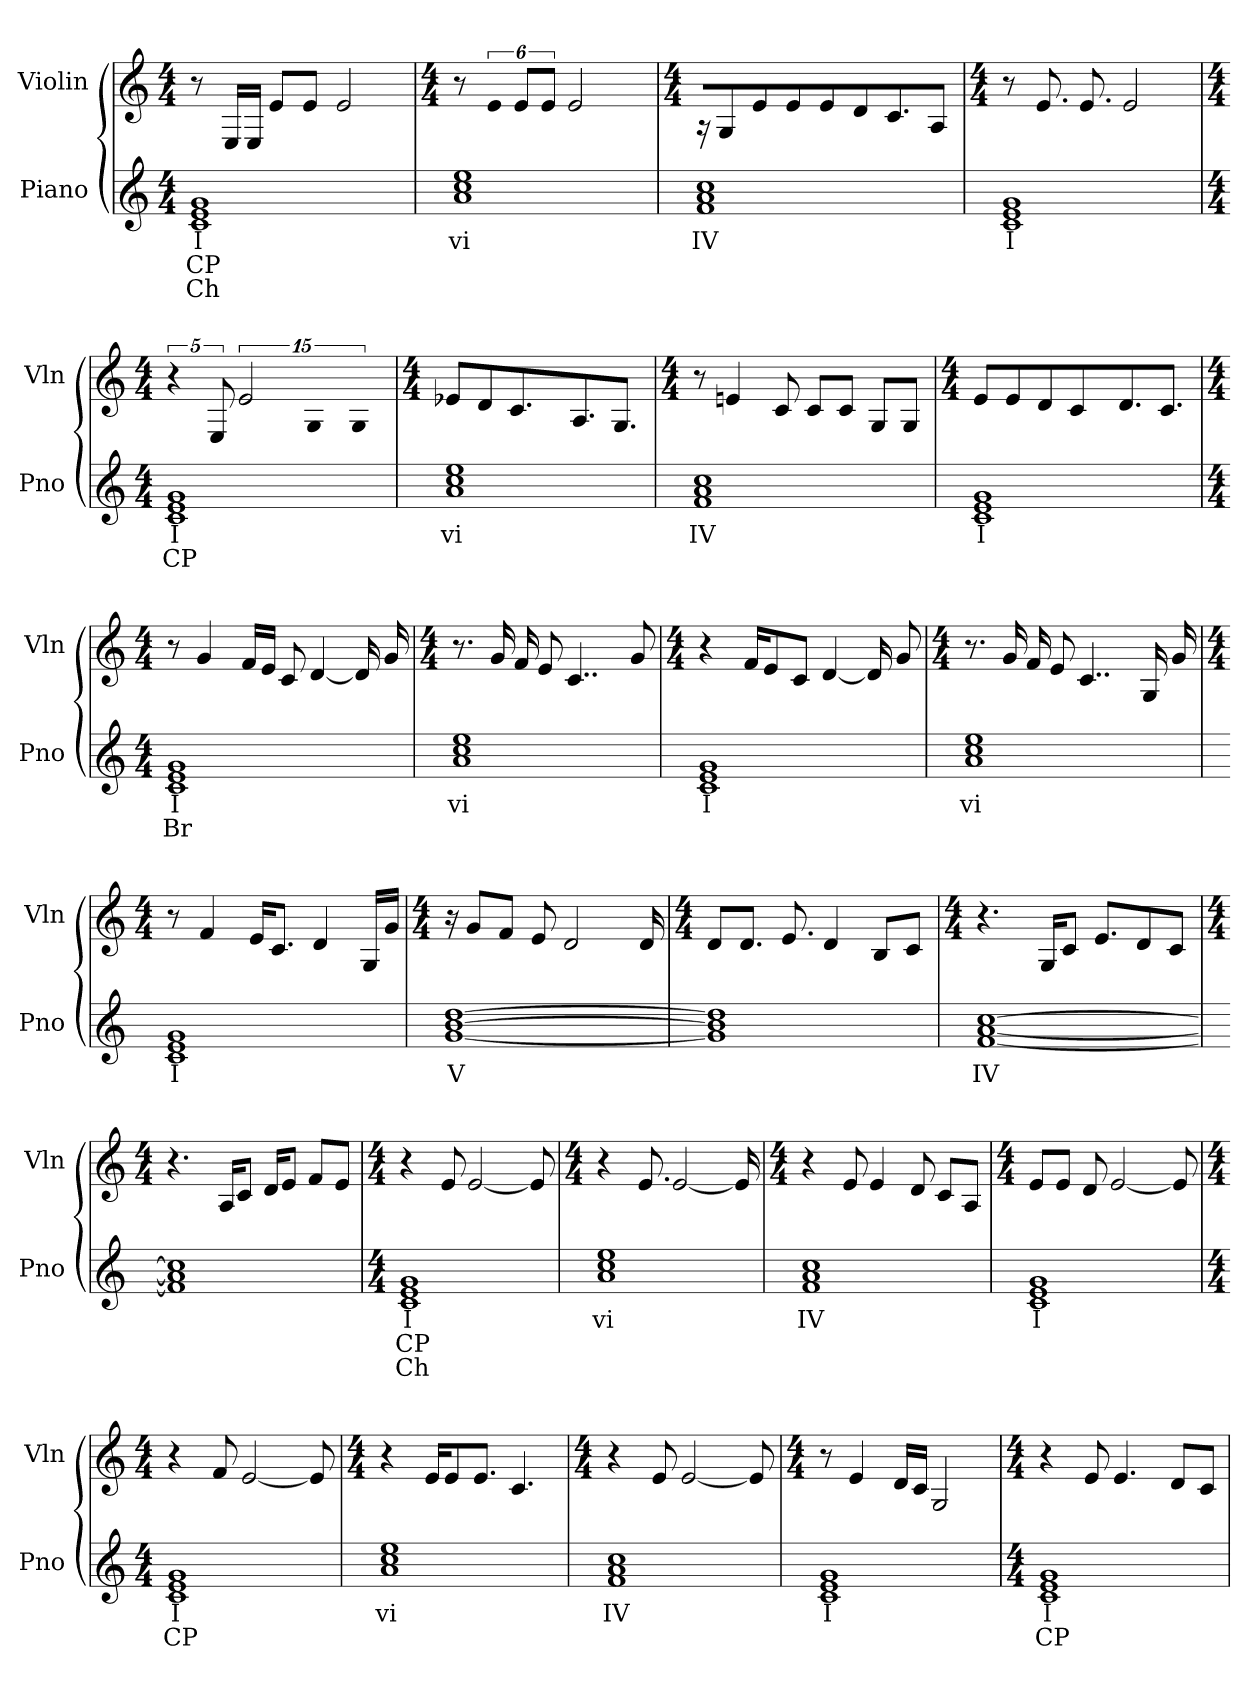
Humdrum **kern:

**kern	**text	**text	**text	**kern
*part2	*part2	*part2	*part2	*part1
*staff2	*staff2	*staff2	*staff2	*staff1
*I"Piano	*	*	*	*I"Violin
*I'Pno	*	*	*	*I'Vln
*k[]	*	*	*	*
*C:	*	*	*	*
*M4/4	*	*	*	*M4/4
=	=	=	=	=
1c 1e 1g	I	CP	Ch	8r
.	.	.	.	16ELL
.	.	.	.	16EJJ
.	.	.	.	8eL
.	.	.	.	8eJ
.	.	.	.	2e
=	=	=	=	=
*k[]	*	*	*	*
*C:	*	*	*	*
*	*	*	*	*M4/4
1a 1cc 1ee	vi	.	.	8r
.	.	.	.	24%5e
.	.	.	.	12eL
.	.	.	.	12eJ
.	.	.	.	2e
=	=	=	=	=
*k[]	*	*	*	*
*C:	*	*	*	*
*	*	*	*	*M4/4
1f 1a 1cc	IV	.	.	16r
.	.	.	.	8GL
.	.	.	.	8eJ
.	.	.	.	8eL
.	.	.	.	8eJ
.	.	.	.	8dL
.	.	.	.	8.cJ
.	.	.	.	8AJ
=	=	=	=	=
*k[]	*	*	*	*
*C:	*	*	*	*
*	*	*	*	*M4/4
1c 1e 1g	I	.	.	8r
.	.	.	.	8.e
.	.	.	.	8.e
.	.	.	.	2e
=	=	=	=	=
*k[]	*	*	*	*
*C:	*	*	*	*
*M4/4	*	*	*	*M4/4
1c 1e 1g	I	CP	.	5r
.	.	.	.	10E
.	.	.	.	30%13e
.	.	.	.	15%2G
.	.	.	.	15%2G
=	=	=	=	=
*k[]	*	*	*	*
*C:	*	*	*	*
*	*	*	*	*M4/4
1a 1cc 1ee	vi	.	.	8e-XL
.	.	.	.	8dJ
.	.	.	.	4.c
.	.	.	.	8.A
.	.	.	.	8.GJ
=	=	=	=	=
*k[]	*	*	*	*
*C:	*	*	*	*
*	*	*	*	*M4/4
1f 1a 1cc	IV	.	.	8r
.	.	.	.	4en
.	.	.	.	8c
.	.	.	.	8cL
.	.	.	.	8cJ
.	.	.	.	8GL
.	.	.	.	8GJ
=	=	=	=	=
*k[]	*	*	*	*
*C:	*	*	*	*
*	*	*	*	*M4/4
1c 1e 1g	I	.	.	8eL
.	.	.	.	8eJ
.	.	.	.	8d
.	.	.	.	4c
.	.	.	.	8.d
.	.	.	.	8.cJ
=	=	=	=	=
*k[]	*	*	*	*
*C:	*	*	*	*
*M4/4	*	*	*	*M4/4
1c 1e 1g	I	Br	.	8r
.	.	.	.	4g
.	.	.	.	16fLL
.	.	.	.	16eJJ
.	.	.	.	8c
.	.	.	.	[4d
.	.	.	.	16d]
.	.	.	.	16g
=	=	=	=	=
*k[]	*	*	*	*
*C:	*	*	*	*
*	*	*	*	*M4/4
1a 1cc 1ee	vi	.	.	8.r
.	.	.	.	16g
.	.	.	.	16fLL
.	.	.	.	8eJ
.	.	.	.	4..c
.	.	.	.	8g
=	=	=	=	=
*k[]	*	*	*	*
*C:	*	*	*	*
*	*	*	*	*M4/4
1c 1e 1g	I	.	.	4r
.	.	.	.	16fKL
.	.	.	.	8e
.	.	.	.	8cJ
.	.	.	.	[4d
.	.	.	.	16d]
.	.	.	.	8g
=	=	=	=	=
*k[]	*	*	*	*
*C:	*	*	*	*
*	*	*	*	*M4/4
1a 1cc 1ee	vi	.	.	8.r
.	.	.	.	16g
.	.	.	.	16fLL
.	.	.	.	8eJ
.	.	.	.	4..c
.	.	.	.	16GLL
.	.	.	.	16gJJ
=	=	=	=	=
*k[]	*	*	*	*
*C:	*	*	*	*
*	*	*	*	*M4/4
1c 1e 1g	I	.	.	8r
.	.	.	.	4f
.	.	.	.	16eKL
.	.	.	.	8.cJ
.	.	.	.	4d
.	.	.	.	16GLL
.	.	.	.	16gJJ
=	=	=	=	=
*k[]	*	*	*	*
*C:	*	*	*	*
*	*	*	*	*M4/4
[1g [1b [1dd	V	.	.	16r
.	.	.	.	8gL
.	.	.	.	8fJ
.	.	.	.	8e
.	.	.	.	2d
.	.	.	.	16d
=	=	=	=	=
*k[]	*	*	*	*
*C:	*	*	*	*
*	*	*	*	*M4/4
1g] 1b] 1dd]	.	.	.	8dL
.	.	.	.	8.dJ
.	.	.	.	8.e
.	.	.	.	4d
.	.	.	.	8BL
.	.	.	.	8cJ
=	=	=	=	=
*k[]	*	*	*	*
*C:	*	*	*	*
*	*	*	*	*M4/4
[1f [1a [1cc	IV	.	.	4.r
.	.	.	.	16GKL
.	.	.	.	8cJ
.	.	.	.	8.eL
.	.	.	.	8d
.	.	.	.	8cJ
=	=	=	=	=
*k[]	*	*	*	*
*C:	*	*	*	*
*	*	*	*	*M4/4
1f] 1a] 1cc]	.	.	.	4.r
.	.	.	.	16AKL
.	.	.	.	8cJ
.	.	.	.	16dKL
.	.	.	.	8eJ
.	.	.	.	8fL
.	.	.	.	8eJ
=	=	=	=	=
*k[]	*	*	*	*
*C:	*	*	*	*
*M4/4	*	*	*	*M4/4
1c 1e 1g	I	CP	Ch	4r
.	.	.	.	8e
.	.	.	.	[2e
.	.	.	.	8e]
=	=	=	=	=
*k[]	*	*	*	*
*C:	*	*	*	*
*	*	*	*	*M4/4
1a 1cc 1ee	vi	.	.	4r
.	.	.	.	8.e
.	.	.	.	[2e
.	.	.	.	16e]
=	=	=	=	=
*k[]	*	*	*	*
*C:	*	*	*	*
*	*	*	*	*M4/4
1f 1a 1cc	IV	.	.	4r
.	.	.	.	8e
.	.	.	.	4e
.	.	.	.	8d
.	.	.	.	8cL
.	.	.	.	8AJ
=	=	=	=	=
*k[]	*	*	*	*
*C:	*	*	*	*
*	*	*	*	*M4/4
1c 1e 1g	I	.	.	8eL
.	.	.	.	8eJ
.	.	.	.	8d
.	.	.	.	[2e
.	.	.	.	8e]
=	=	=	=	=
*k[]	*	*	*	*
*C:	*	*	*	*
*M4/4	*	*	*	*M4/4
1c 1e 1g	I	CP	.	4r
.	.	.	.	8f
.	.	.	.	[2e
.	.	.	.	8e]
=	=	=	=	=
*k[]	*	*	*	*
*C:	*	*	*	*
*	*	*	*	*M4/4
1a 1cc 1ee	vi	.	.	4r
.	.	.	.	16eKL
.	.	.	.	8e
.	.	.	.	8.eJ
.	.	.	.	4.c
=	=	=	=	=
*k[]	*	*	*	*
*C:	*	*	*	*
*	*	*	*	*M4/4
1f 1a 1cc	IV	.	.	4r
.	.	.	.	8e
.	.	.	.	[2e
.	.	.	.	8e]
=	=	=	=	=
*k[]	*	*	*	*
*C:	*	*	*	*
*	*	*	*	*M4/4
1c 1e 1g	I	.	.	8r
.	.	.	.	4e
.	.	.	.	16dLL
.	.	.	.	16cJJ
.	.	.	.	2G
=	=	=	=	=
*k[]	*	*	*	*
*C:	*	*	*	*
*M4/4	*	*	*	*M4/4
1c 1e 1g	I	CP	.	4r
.	.	.	.	8e
.	.	.	.	4.e
.	.	.	.	8dL
.	.	.	.	8cJ
=	=	=	=	=
*-	*-	*-	*-	*-
